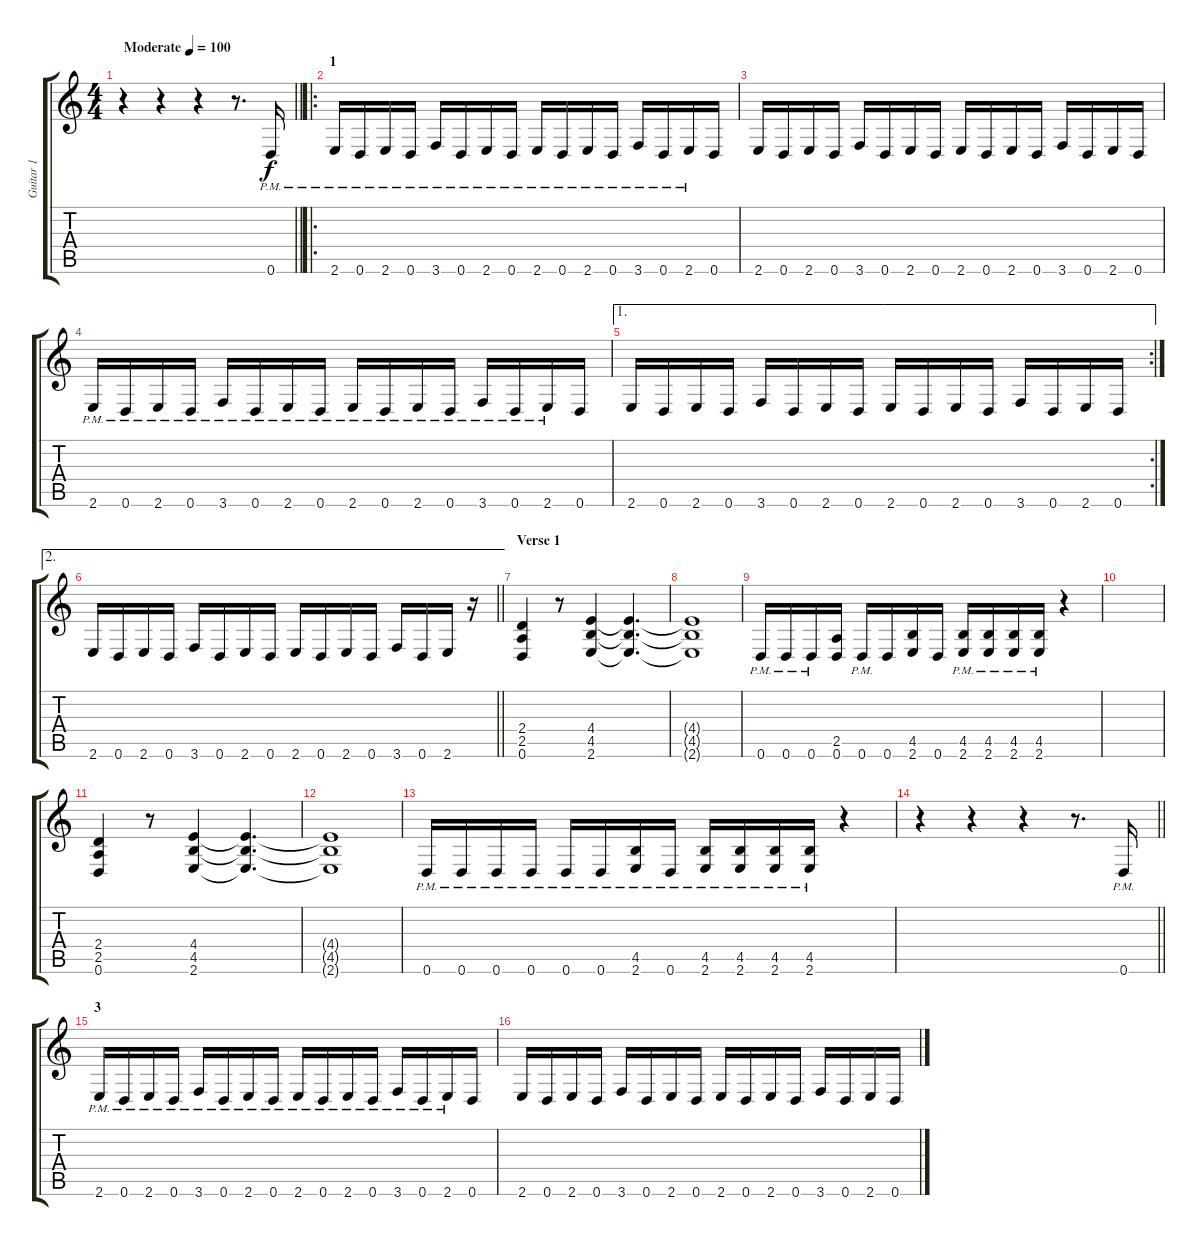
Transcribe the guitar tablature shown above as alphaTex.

\track ("Guitar 1" "Guitar 1") {instrument distortionguitar}
\staff {score tabs}
\tuning (D4 A3 F3 C3 G2 D2) {hide}
\ts (4 4)
\tempo (100 "Moderate")
\clef g2
\barLineRight lightlight
\ks c
r.4{dy f instrument distortionguitar} r.4 r.4 r.8{d} 0.6{pm}.16 |
\ro
\section ("" "1")
2.6{pm}.16 0.6{pm}.16 2.6{pm}.16 0.6{pm}.16 3.6{pm}.16 0.6{pm}.16 2.6{pm}.16 0.6{pm}.16 2.6{pm}.16 0.6{pm}.16 2.6{pm}.16 0.6{pm}.16 3.6{pm}.16 0.6{pm}.16 2.6{pm}.16 0.6.16 |
2.6.16 0.6.16 2.6.16 0.6.16 3.6.16 0.6.16 2.6.16 0.6.16 2.6.16 0.6.16 2.6.16 0.6.16 3.6.16 0.6.16 2.6.16 0.6.16 |
2.6{pm}.16 0.6{pm}.16 2.6{pm}.16 0.6{pm}.16 3.6{pm}.16 0.6{pm}.16 2.6{pm}.16 0.6{pm}.16 2.6{pm}.16 0.6{pm}.16 2.6{pm}.16 0.6{pm}.16 3.6{pm}.16 0.6{pm}.16 2.6{pm}.16 0.6.16 |
\ae 1
\rc 2
2.6.16 0.6.16 2.6.16 0.6.16 3.6.16 0.6.16 2.6.16 0.6.16 2.6.16 0.6.16 2.6.16 0.6.16 3.6.16 0.6.16 2.6.16 0.6.16 |
\ae 2
\barLineRight lightlight
2.6.16 0.6.16 2.6.16 0.6.16 3.6.16 0.6.16 2.6.16 0.6.16 2.6.16 0.6.16 2.6.16 0.6.16 3.6.16 0.6.16 2.6.16 r.16 |
\section ("" "Verse 1")
(2.4 2.5 0.6).4 r.8 (4.4 4.5 2.6).4 (4.4{t} 4.5{t} 2.6{t}).4{d} |
(4.4{t} 4.5{t} 2.6{t}).1 |
0.6{pm}.16 0.6{pm}.16 0.6{pm}.16 (2.5 0.6).16 0.6{pm}.16 0.6.16 (4.5 2.6).16 0.6.16 (4.5{pm} 2.6{pm}).16 (4.5{pm} 2.6{pm}).16 (4.5{pm} 2.6{pm}).16 (4.5{pm} 2.6{pm}).16 r.4 |
|
(2.4 2.5 0.6).4 r.8 (4.4 4.5 2.6).4 (4.4{t} 4.5{t} 2.6{t}).4{d} |
(4.4{t} 4.5{t} 2.6{t}).1 |
0.6{pm}.16 0.6{pm}.16 0.6{pm}.16 0.6{pm}.16 0.6{pm}.16 0.6{pm}.16 (4.5{pm} 2.6{pm}).16 0.6{pm}.16 (4.5{pm} 2.6{pm}).16 (4.5{pm} 2.6{pm}).16 (4.5{pm} 2.6{pm}).16 (4.5{pm} 2.6{pm}).16 r.4 |
\barLineRight lightlight
r.4 r.4 r.4 r.8{d} 0.6{pm}.16 |
\section ("" "3")
2.6{pm}.16 0.6{pm}.16 2.6{pm}.16 0.6{pm}.16 3.6{pm}.16 0.6{pm}.16 2.6{pm}.16 0.6{pm}.16 2.6{pm}.16 0.6{pm}.16 2.6{pm}.16 0.6{pm}.16 3.6{pm}.16 0.6{pm}.16 2.6{pm}.16 0.6.16 |
2.6.16 0.6.16 2.6.16 0.6.16 3.6.16 0.6.16 2.6.16 0.6.16 2.6.16 0.6.16 2.6.16 0.6.16 3.6.16 0.6.16 2.6.16 0.6.16
